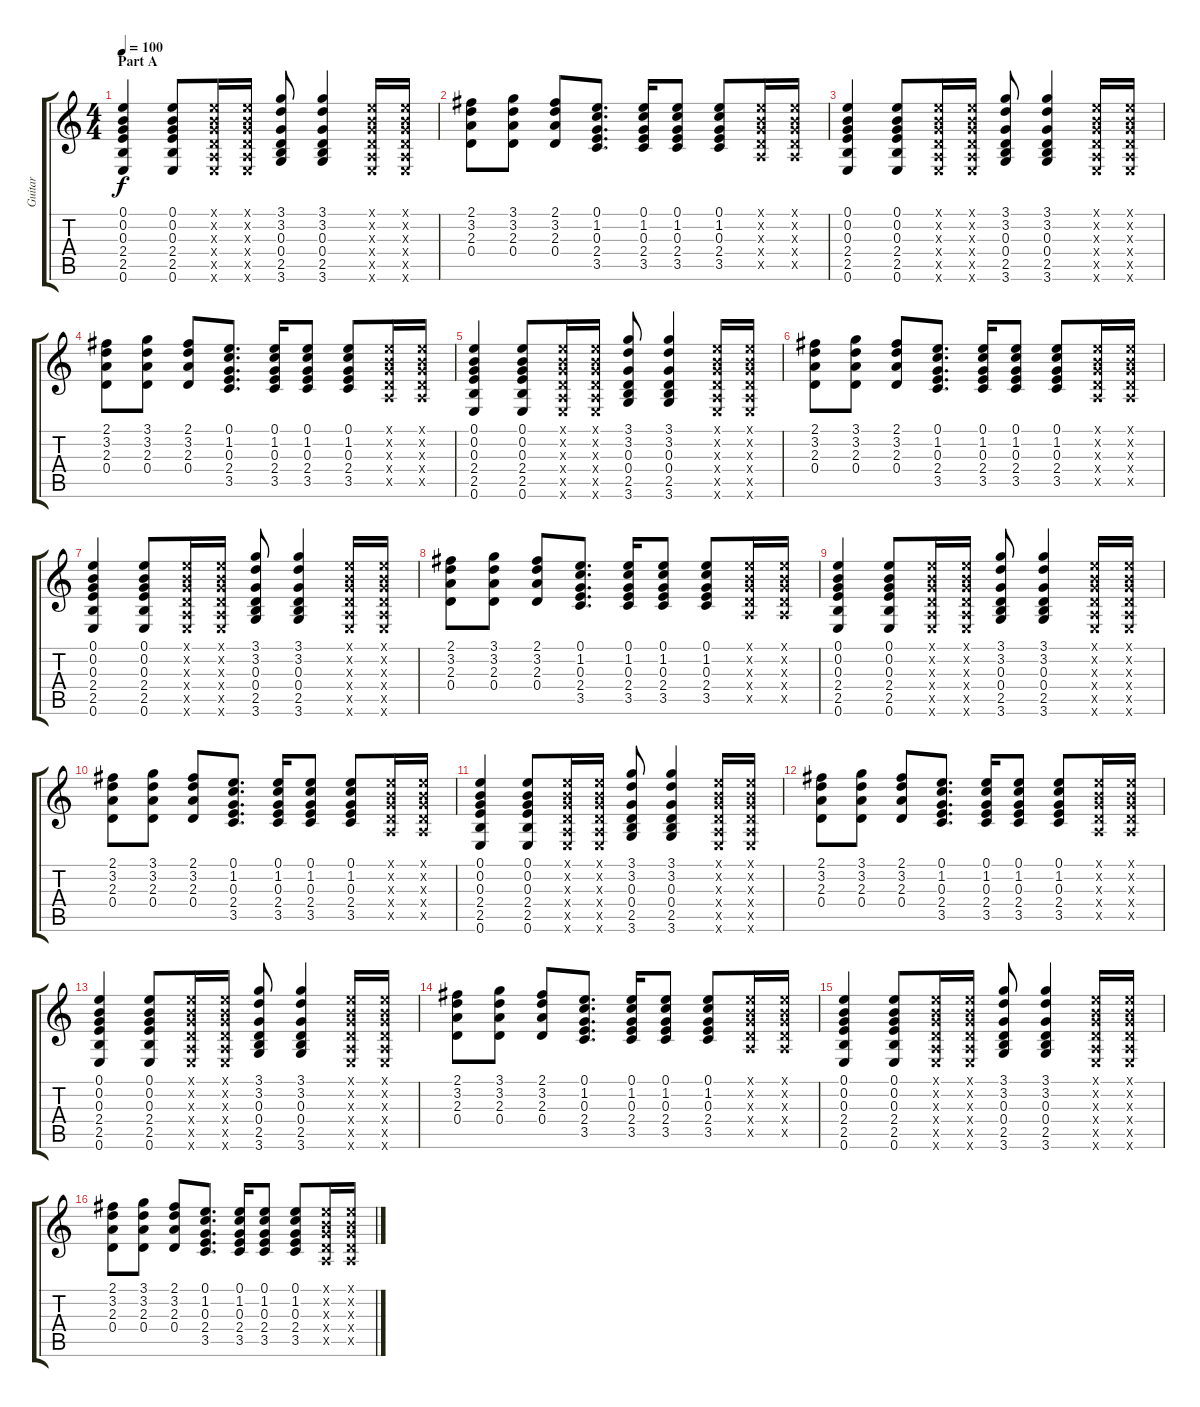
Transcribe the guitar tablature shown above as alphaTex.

\track ("Guitar" "Guitar") {instrument acousticguitarsteel}
\staff {score tabs}
\tuning (E4 B3 G3 D3 A2 E2) {hide}
\ts (4 4)
\section ("" "Part A")
\tempo 100
\clef g2
\ks c
(0.1 0.2 0.3 2.4 2.5 0.6).4{dy f} (0.1 0.2 0.3 2.4 2.5 0.6).8 (0.1{x} 0.2{x} 0.3{x} 0.4{x} 0.5{x} 0.6{x}).16 (0.1{x} 0.2{x} 0.3{x} 0.4{x} 0.5{x} 0.6{x}).16 (3.1 3.2 0.3 0.4 2.5 3.6).8 (3.1 3.2 0.3 0.4 2.5 3.6).4 (0.1{x} 0.2{x} 0.3{x} 0.4{x} 0.5{x} 0.6{x}).16 (0.1{x} 0.2{x} 0.3{x} 0.4{x} 0.5{x} 0.6{x}).16 |
(2.1 3.2 2.3 0.4).8 (3.1 3.2 2.3 0.4).8 (2.1 3.2 2.3 0.4).8 (0.1 1.2 0.3 2.4 3.5).8{d} (0.1 1.2 0.3 2.4 3.5).16 (0.1 1.2 0.3 2.4 3.5).8 (0.1 1.2 0.3 2.4 3.5).8 (0.1{x} 0.2{x} 0.3{x} 0.4{x} 0.5{x}).16 (0.1{x} 0.2{x} 0.3{x} 0.4{x} 0.5{x}).16 |
(0.1 0.2 0.3 2.4 2.5 0.6).4 (0.1 0.2 0.3 2.4 2.5 0.6).8 (0.1{x} 0.2{x} 0.3{x} 0.4{x} 0.5{x} 0.6{x}).16 (0.1{x} 0.2{x} 0.3{x} 0.4{x} 0.5{x} 0.6{x}).16 (3.1 3.2 0.3 0.4 2.5 3.6).8 (3.1 3.2 0.3 0.4 2.5 3.6).4 (0.1{x} 0.2{x} 0.3{x} 0.4{x} 0.5{x} 0.6{x}).16 (0.1{x} 0.2{x} 0.3{x} 0.4{x} 0.5{x} 0.6{x}).16 |
(2.1 3.2 2.3 0.4).8 (3.1 3.2 2.3 0.4).8 (2.1 3.2 2.3 0.4).8 (0.1 1.2 0.3 2.4 3.5).8{d} (0.1 1.2 0.3 2.4 3.5).16 (0.1 1.2 0.3 2.4 3.5).8 (0.1 1.2 0.3 2.4 3.5).8 (0.1{x} 0.2{x} 0.3{x} 0.4{x} 0.5{x}).16 (0.1{x} 0.2{x} 0.3{x} 0.4{x} 0.5{x}).16 |
(0.1 0.2 0.3 2.4 2.5 0.6).4 (0.1 0.2 0.3 2.4 2.5 0.6).8 (0.1{x} 0.2{x} 0.3{x} 0.4{x} 0.5{x} 0.6{x}).16 (0.1{x} 0.2{x} 0.3{x} 0.4{x} 0.5{x} 0.6{x}).16 (3.1 3.2 0.3 0.4 2.5 3.6).8 (3.1 3.2 0.3 0.4 2.5 3.6).4 (0.1{x} 0.2{x} 0.3{x} 0.4{x} 0.5{x} 0.6{x}).16 (0.1{x} 0.2{x} 0.3{x} 0.4{x} 0.5{x} 0.6{x}).16 |
(2.1 3.2 2.3 0.4).8 (3.1 3.2 2.3 0.4).8 (2.1 3.2 2.3 0.4).8 (0.1 1.2 0.3 2.4 3.5).8{d} (0.1 1.2 0.3 2.4 3.5).16 (0.1 1.2 0.3 2.4 3.5).8 (0.1 1.2 0.3 2.4 3.5).8 (0.1{x} 0.2{x} 0.3{x} 0.4{x} 0.5{x}).16 (0.1{x} 0.2{x} 0.3{x} 0.4{x} 0.5{x}).16 |
(0.1 0.2 0.3 2.4 2.5 0.6).4 (0.1 0.2 0.3 2.4 2.5 0.6).8 (0.1{x} 0.2{x} 0.3{x} 0.4{x} 0.5{x} 0.6{x}).16 (0.1{x} 0.2{x} 0.3{x} 0.4{x} 0.5{x} 0.6{x}).16 (3.1 3.2 0.3 0.4 2.5 3.6).8 (3.1 3.2 0.3 0.4 2.5 3.6).4 (0.1{x} 0.2{x} 0.3{x} 0.4{x} 0.5{x} 0.6{x}).16 (0.1{x} 0.2{x} 0.3{x} 0.4{x} 0.5{x} 0.6{x}).16 |
(2.1 3.2 2.3 0.4).8 (3.1 3.2 2.3 0.4).8 (2.1 3.2 2.3 0.4).8 (0.1 1.2 0.3 2.4 3.5).8{d} (0.1 1.2 0.3 2.4 3.5).16 (0.1 1.2 0.3 2.4 3.5).8 (0.1 1.2 0.3 2.4 3.5).8 (0.1{x} 0.2{x} 0.3{x} 0.4{x} 0.5{x}).16 (0.1{x} 0.2{x} 0.3{x} 0.4{x} 0.5{x}).16 |
(0.1 0.2 0.3 2.4 2.5 0.6).4 (0.1 0.2 0.3 2.4 2.5 0.6).8 (0.1{x} 0.2{x} 0.3{x} 0.4{x} 0.5{x} 0.6{x}).16 (0.1{x} 0.2{x} 0.3{x} 0.4{x} 0.5{x} 0.6{x}).16 (3.1 3.2 0.3 0.4 2.5 3.6).8 (3.1 3.2 0.3 0.4 2.5 3.6).4 (0.1{x} 0.2{x} 0.3{x} 0.4{x} 0.5{x} 0.6{x}).16 (0.1{x} 0.2{x} 0.3{x} 0.4{x} 0.5{x} 0.6{x}).16 |
(2.1 3.2 2.3 0.4).8 (3.1 3.2 2.3 0.4).8 (2.1 3.2 2.3 0.4).8 (0.1 1.2 0.3 2.4 3.5).8{d} (0.1 1.2 0.3 2.4 3.5).16 (0.1 1.2 0.3 2.4 3.5).8 (0.1 1.2 0.3 2.4 3.5).8 (0.1{x} 0.2{x} 0.3{x} 0.4{x} 0.5{x}).16 (0.1{x} 0.2{x} 0.3{x} 0.4{x} 0.5{x}).16 |
(0.1 0.2 0.3 2.4 2.5 0.6).4 (0.1 0.2 0.3 2.4 2.5 0.6).8 (0.1{x} 0.2{x} 0.3{x} 0.4{x} 0.5{x} 0.6{x}).16 (0.1{x} 0.2{x} 0.3{x} 0.4{x} 0.5{x} 0.6{x}).16 (3.1 3.2 0.3 0.4 2.5 3.6).8 (3.1 3.2 0.3 0.4 2.5 3.6).4 (0.1{x} 0.2{x} 0.3{x} 0.4{x} 0.5{x} 0.6{x}).16 (0.1{x} 0.2{x} 0.3{x} 0.4{x} 0.5{x} 0.6{x}).16 |
(2.1 3.2 2.3 0.4).8 (3.1 3.2 2.3 0.4).8 (2.1 3.2 2.3 0.4).8 (0.1 1.2 0.3 2.4 3.5).8{d} (0.1 1.2 0.3 2.4 3.5).16 (0.1 1.2 0.3 2.4 3.5).8 (0.1 1.2 0.3 2.4 3.5).8 (0.1{x} 0.2{x} 0.3{x} 0.4{x} 0.5{x}).16 (0.1{x} 0.2{x} 0.3{x} 0.4{x} 0.5{x}).16 |
(0.1 0.2 0.3 2.4 2.5 0.6).4 (0.1 0.2 0.3 2.4 2.5 0.6).8 (0.1{x} 0.2{x} 0.3{x} 0.4{x} 0.5{x} 0.6{x}).16 (0.1{x} 0.2{x} 0.3{x} 0.4{x} 0.5{x} 0.6{x}).16 (3.1 3.2 0.3 0.4 2.5 3.6).8 (3.1 3.2 0.3 0.4 2.5 3.6).4 (0.1{x} 0.2{x} 0.3{x} 0.4{x} 0.5{x} 0.6{x}).16 (0.1{x} 0.2{x} 0.3{x} 0.4{x} 0.5{x} 0.6{x}).16 |
(2.1 3.2 2.3 0.4).8 (3.1 3.2 2.3 0.4).8 (2.1 3.2 2.3 0.4).8 (0.1 1.2 0.3 2.4 3.5).8{d} (0.1 1.2 0.3 2.4 3.5).16 (0.1 1.2 0.3 2.4 3.5).8 (0.1 1.2 0.3 2.4 3.5).8 (0.1{x} 0.2{x} 0.3{x} 0.4{x} 0.5{x}).16 (0.1{x} 0.2{x} 0.3{x} 0.4{x} 0.5{x}).16 |
(0.1 0.2 0.3 2.4 2.5 0.6).4 (0.1 0.2 0.3 2.4 2.5 0.6).8 (0.1{x} 0.2{x} 0.3{x} 0.4{x} 0.5{x} 0.6{x}).16 (0.1{x} 0.2{x} 0.3{x} 0.4{x} 0.5{x} 0.6{x}).16 (3.1 3.2 0.3 0.4 2.5 3.6).8 (3.1 3.2 0.3 0.4 2.5 3.6).4 (0.1{x} 0.2{x} 0.3{x} 0.4{x} 0.5{x} 0.6{x}).16 (0.1{x} 0.2{x} 0.3{x} 0.4{x} 0.5{x} 0.6{x}).16 |
(2.1 3.2 2.3 0.4).8 (3.1 3.2 2.3 0.4).8 (2.1 3.2 2.3 0.4).8 (0.1 1.2 0.3 2.4 3.5).8{d} (0.1 1.2 0.3 2.4 3.5).16 (0.1 1.2 0.3 2.4 3.5).8 (0.1 1.2 0.3 2.4 3.5).8 (0.1{x} 0.2{x} 0.3{x} 0.4{x} 0.5{x}).16 (0.1{x} 0.2{x} 0.3{x} 0.4{x} 0.5{x}).16
